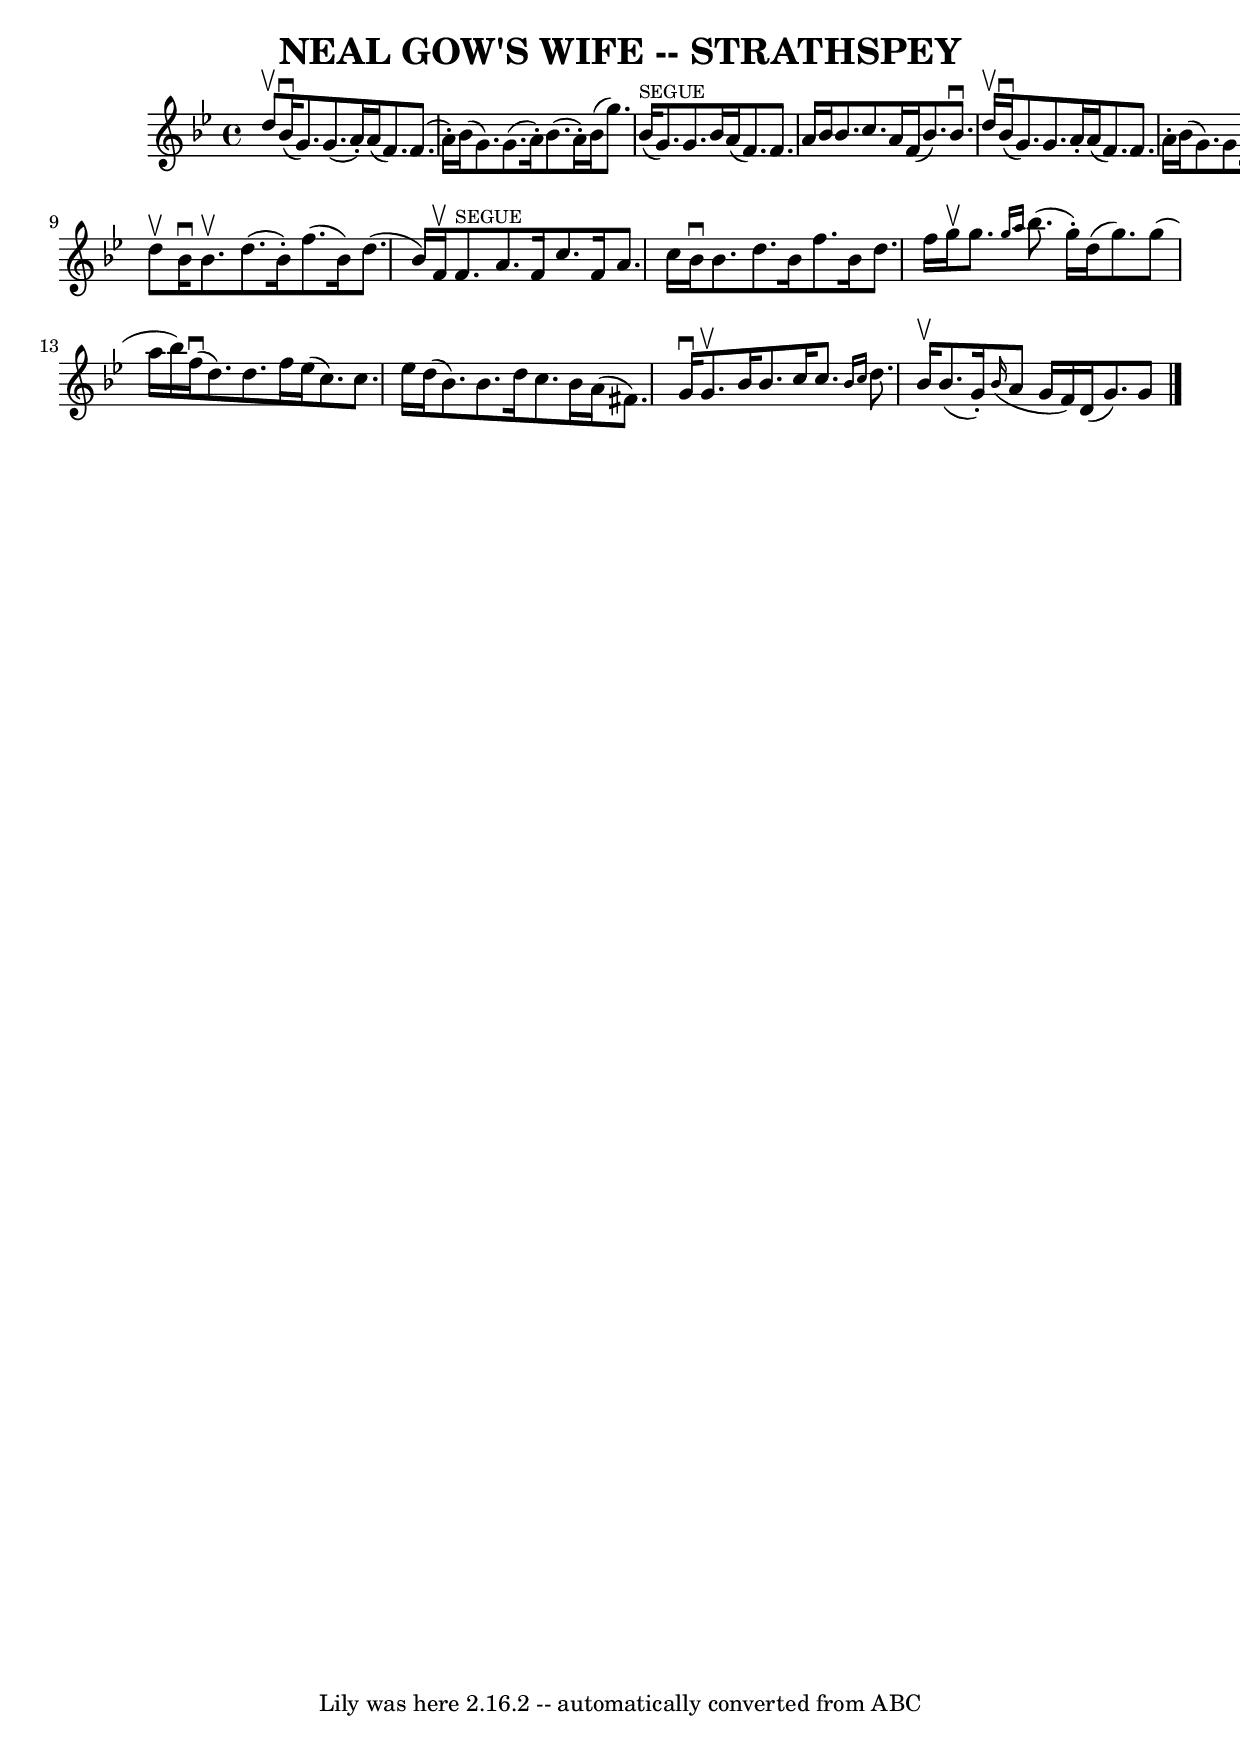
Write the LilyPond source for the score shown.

\version "2.16.2"
\include "Mammoth.ily"
\header {
  %% book = "Ryan's Mammoth Collection of Fiddle Tunes"
  crossRefNumber = "1"
  footnotes = ""
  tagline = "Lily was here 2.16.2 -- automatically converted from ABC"
  title = "NEAL GOW'S WIFE -- STRATHSPEY"

}
voicedefault =  {


  \override Staff.TimeSignature #'style = #'C
  \time 4/4 
  \key g \minor
  d''8^\upbow       |
  bes'16 (^\downbow   
  g'8.) g'8. (a'16-.) a'16 (f'8.) f'8. (a'16-.)    |
  bes'16 (g'8.) g'8. (a'16-.) bes'8. (a'16-.)   
  bes'16 (g''8.)       |
  bes'16^\segue(g'8.) g'8.    
  bes'16 a'16 (f'8.) f'8. a'16    |
  bes'16 bes'8.    
  c''8. a'16 f'16 (bes'8.) bes'8.^\downbow d''16^\upbow    | |
  bes'16 (^\downbow g'8.) g'8. a'16-. a'16 (f'8.) f'8. a'16-.   |
  bes'16 (g'8.) g'8. a'16-. bes'8. a'16-. bes'16 (g''8.)       |
  bes'16 (g'8.) g'8. bes'16 a'16 (f'8.) f'8. a'16    |
  bes'16    
  bes'8. c''8. a'16 f'16 (bes'8.) bes'8    \bar "|." d''8^\upbow       |
  bes'16^\downbow bes'8.^\upbow d''8. (bes'16-.) f''8. (bes'16) d''8. (bes'16)   |
  f'16^\upbow   
  f'8.^\segue a'8. f'16 c''8. f'16 a'8. c''16        |
  
  bes'16^\downbow bes'8. d''8. bes'16 f''8. bes'16 d''8.    
  f''16    |
  g''16^\upbow g''8.  \grace { g''16 a''16  
			     }   
  bes''8. (g''16-.) d''16 (g''8.) g''8 (a''16 bes''16)    | |
  f''16 (^\downbow d''8.) d''8. f''16    
  ees''16 (c''8.) c''8. ees''16    |
  d''16 (bes'8.)   
  bes'8. d''16 c''8. bes'16 a'16 (fis'8.)       |
  g'16^\downbow g'8.^\upbow bes'16 bes'8. c''16 c''8.  \grace {    
    bes'16 c''16  
  } d''8. bes'16^\upbow   |
  bes'8. (g'16-.) 
  \grace { bes'16 (
	 } a'8 g'16 f'16) d'16 (g'8.) g'8    
  \bar "|."   

}

\score{
  <<

    \context Staff="default"
    {
      \voicedefault 
      
    }

  >>
  \layout {
    
  }
  \midi {
  }

}
